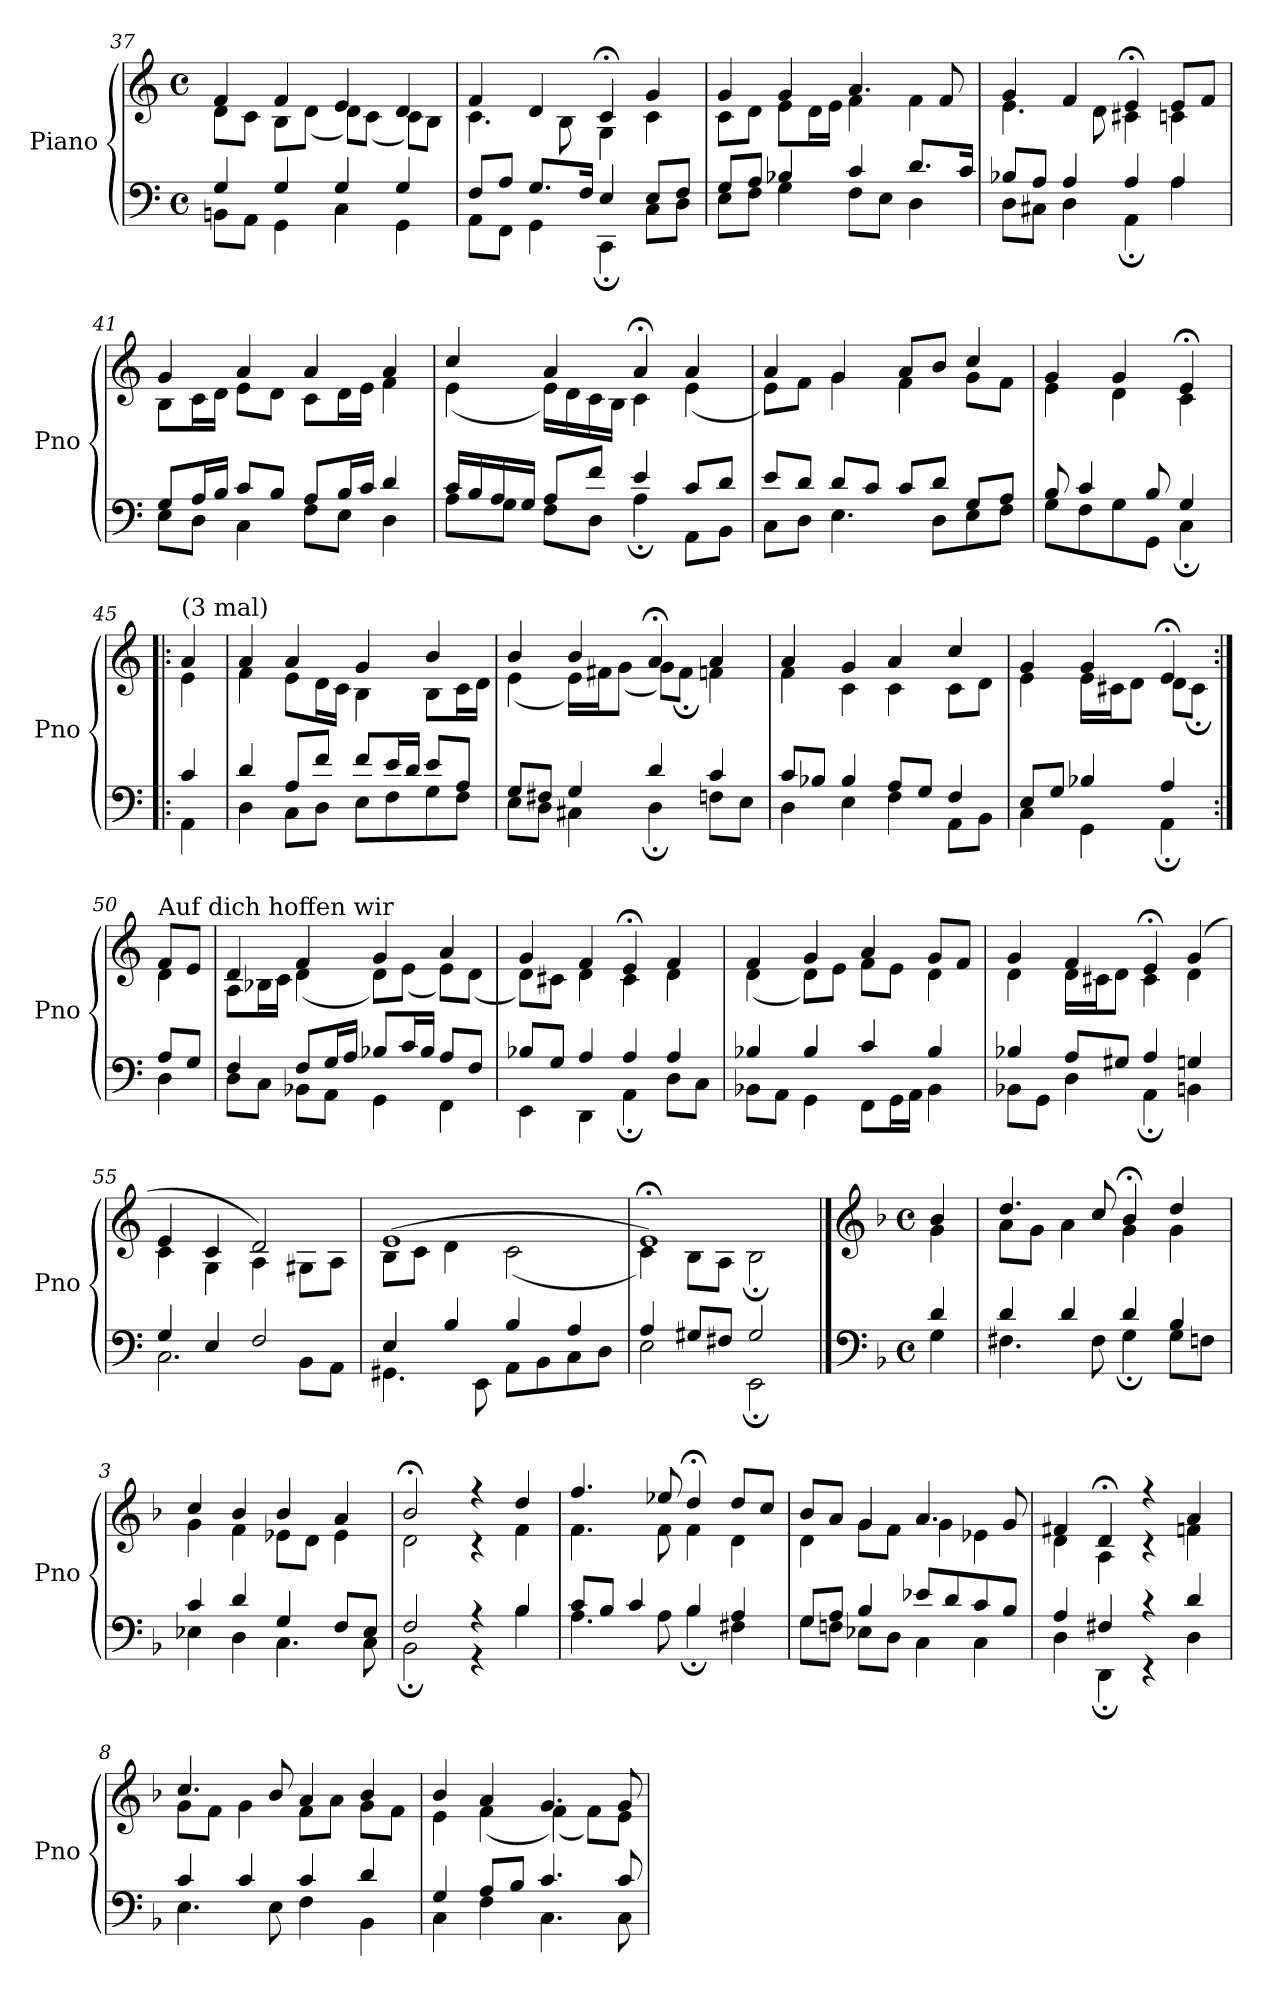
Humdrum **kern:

**kern	**kern
*part1	*part1
*staff2	*staff1
*I"Piano	*
*I'Pno	*
*clefF4	*clefG2
*k[]	*k[]
*M4/4	*M4/4
*met(c)	*met(c)
=37	=37
*^	*^
4G/	8BBn\L	4f/	8d\L
.	8AA\J	.	8c\J
4G/	4GG\	4f/	8B\L
.	.	.	(<8d\J
4G/	4C\	4e/	8d\L)
.	.	.	(<8c\J
4G/	4GG\	4d/	8c\L)
.	.	.	8B\J
=38	=38	=38	=38
8F/L	8AA\L	4f/	4.c\
8A/J	8FF\J	.	.
8.G/L	4GG\	4d/	.
.	.	.	8B\
16F/Jk	.	.	.
4E/	4CC;\	4c;</	4G\
8E/L	8C\L	4g/	4c\
8F/J	8D\J	.	.
=39	=39	=39	=39
8G/L	8E\L	4g/	8c\L
8A/J	8F\J	.	8d\J
4B-X/	4G\	4g/	8e\L
.	.	.	16d\L
.	.	.	16e\JJ
4c/	8F\L	4.a/	4f\
.	8E\J	.	.
8.d/L	4D\	.	4f\
.	.	8f/	.
16c/Jk	.	.	.
=40	=40	=40	=40
8B-X/L	8D\L	4g/	4.e\
8A/J	8C#X\J	.	.
4A/	4D\	4f/	.
.	.	.	8d\
4A/	4AA;\	4e;</	4c#X\
4A/	4A\	8e/L	4cn\
.	.	8f/J	.
=41	=41	=41	=41
8G/L	8E\L	4g/	8B\L
16A/L	8D\J	.	16c\L
16B/JJ	.	.	16d\JJ
8c/L	4C\	4a/	8e\L
8B/J	.	.	8d\J
8A/L	8F\L	4a/	8c\L
16B/L	8E\J	.	16d\L
16c/JJ	.	.	16e\JJ
4d/	4D\	4a/	4f\
=42	=42	=42	=42
16c/LL	8A\L	4cc/	(<4e\
16B/	.	.	.
16A/	8G\J	.	.
16G/JJ	.	.	.
8A/L	8F\L	4a/	16e\LL)
.	.	.	16d\
8f/J	8D\J	.	16c\
.	.	.	16B\JJ
4e/	4A;\	4a;</	4c\
8c/L	8AA\L	4a/	(<4e\
8d/J	8BB\J	.	.
=43	=43	=43	=43
8e/L	8C\L	4a/	8e\L)
8d/J	8D\J	.	8f\J
8d/L	4.E\	4g/	4g\
8c/J	.	.	.
8c/L	.	8a/L	4f\
8d/J	8D\L	8b/J	.
8G/L	8E\	4cc/	8g\L
8A/J	8F\J	.	8f\J
=44	=44	=44	=44
8B/	8G\L	4g/	4e\
4c/	8F\	.	.
.	8G\	4g/	4d\
8B/	8GG\J	.	.
4G/	4C;\	4e;</	4c\
=45!|:	=45!|:	=45!|:	=45!|:
!	!	!LO:TX:a:t=(3 mal)	!
4c/	4AA\	4a/	4e\
=46	=46	=46	=46
4d/	4D\	4a/	4f\
8A/L	8C\L	4a/	8e\L
8f/J	8D\J	.	16d\L
.	.	.	16c\JJ
8f/L	8E\L	4g/	4B\
16e/L	8F\	.	.
16d/JJ	.	.	.
8e/L	8G\	4b/	8B\L
8A/J	8F\J	.	16c\L
.	.	.	16d\JJ
=47	=47	=47	=47
8G/L	8E\L	4b/	(<4e\
8F#X/J	8D\J	.	.
4G/	4C#X\	4b/	16e\LL)
.	.	.	16f#X\J
.	.	.	(<8g\J
4d/	4D;\	4a;</	8g\L)
.	.	.	8f#;\J
4c/	8Fn\L	4a/	4fn\
.	8E\J	.	.
=48	=48	=48	=48
8c/L	4D\	4a/	4f\
8B-X/J	.	.	.
4B-/	4E\	4g/	4c\
8A/L	4F\	4a/	4c\
8G/J	.	.	.
4F/	8AA\L	4cc/	8c\L
.	8BB\J	.	8d\J
=49	=49	=49	=49
8E/L	4C\	4g/	4e\
8G/J	.	.	.
4B-X/	4GG\	4g/	16e\LL
.	.	.	16c#X\J
.	.	.	8d\J
4A/	4AA;\	4e;</	8d\L
.	.	.	8c#;\J
=50:|!	=50:|!	=50:|!	=50:|!
!	!	!LO:TX:a:t=Auf dich hoffen wir	!
8A/L	4D\	8f/L	4d\
8G/J	.	8e/J	.
=51	=51	=51	=51
4F/	8D\L	4d/	8A\L
.	8C\J	.	16B-X\L
.	.	.	16c\JJ
8F/L	8BB-X\L	4f/	(<4d\
16G/L	8AA\J	.	.
16A/JJ	.	.	.
8B-X/L	4GG\	4g/	8d\L)
16c/L	.	.	(<8e\J
16B-/JJ	.	.	.
8A/L	4FF\	4a/	8e\L)
8F/J	.	.	(<8d\J
=52	=52	=52	=52
8B-X/L	4EE\	4g/	8d\L)
8G/J	.	.	8c#X\J
4A/	4DD\	4f/	4d\
4A/	4AA;\	4e;</	4c#\
4A/	8D\L	4f/	4d\
.	8C\J	.	.
=53	=53	=53	=53
4B-X/	8BB-X\L	4f/	(<4d\
.	8AA\J	.	.
4B-/	4GG\	4g/	8d\L)
.	.	.	8e\J
4c/	8FF\L	4a/	8f\L
.	16GG\L	.	8e\J
.	16AA\JJ	.	.
4B-/	4BB-\	8g/L	4d\
.	.	8f/J	.
=54	=54	=54	=54
4B-X/	8BB-X\L	4g/	4d\
.	8GG\J	.	.
8A/L	4D\	4f/	16d\LL
.	.	.	16c#X\J
8G#X/J	.	.	8d\J
4A/	4AA;\	4e;</	4c#\
4Gn/	4BBn\	(>4g/	4d\
=55	=55	=55	=55
4G/	2.C\	4e/	4c\
4E/	.	4c/	4G\
2F/	.	2d/)	4A\
.	8BB\L	.	8G#X\L
.	8AA\J	.	8A\J
=56	=56	=56	=56
4E/	4.GG#X\	(>1e	8B\L
.	.	.	8c\J
4B/	.	.	4d\
.	8EE\	.	.
4B/	8AA\L	.	(<2c\
.	8BB\	.	.
4A/	8C\	.	.
.	8D\J	.	.
=57	=57	=57	=57
4A/	2E\	1e;<)	4c\)
8G#X/L	.	.	8B\L
8F#X/J	.	.	8A\J
2G#/	2EE;\	.	2B;\
==1	==1	==1	==1
*clefF4	*	*clefG2	*
*k[b-]	*	*k[b-]	*
*M4/4	*	*M4/4	*
*met(c)	*	*met(c)	*
4d/	4G\	4b-/	4g\
=2	=2	=2	=2
4d/	4.F#X\	4.dd/	8a\L
.	.	.	8g\J
4d/	.	.	4a\
.	8F#\	8cc/	.
4d/	4G;\	4b-;</	4g\
4B-/	8G\L	4dd/	4g\
.	8Fn\J	.	.
=3	=3	=3	=3
4c/	4E-X\	4cc/	4g\
4d/	4D\	4b-/	4f\
4G/	4.C\	4b-/	8e-X\L
.	.	.	8d\J
8F/L	.	4a/	4e-\
8E-/J	8C\	.	.
=4	=4	=4	=4
2F/	2BB-;\	2b-;</	2d\
4r	4r	4r	4r
4B-/	4B-\	4dd/	4f\
=5	=5	=5	=5
8c/L	4.A\	4.ff/	4.f\
8B-/J	.	.	.
4c/	.	.	.
.	8A\	8ee-X/	8f\
4B-/	4B-;\	4dd;</	4f\
4A/	4F#X\	8dd/L	4d\
.	.	8cc/J	.
=6	=6	=6	=6
8G/L	8G\L	8b-/L	4d\
8A/J	8Fn\J	8a/J	.
4B-/	8E-X\L	4g/	8g\L
.	8D\J	.	8f\J
8e-X/L	4C\	4.a/	4g\
8d/	.	.	.
8c/	4C\	.	4e-X\
8B-/J	.	8g/	.
=7	=7	=7	=7
4A/	4D\	4f#X/	4d\
4F#X/	4DD;\	4d;</	4A\
4r	4r	4r	4r
4d/	4D\	4a/	4fn\
=8	=8	=8	=8
4c/	4.E\	4.cc/	8g\L
.	.	.	8f\J
4c/	.	.	4g\
.	8E\	8b-/	.
4c/	4F\	4a/	8f\L
.	.	.	8a\J
4d/	4BB-\	4b-/	8g\L
.	.	.	8f\J
=9	=9	=9	=9
4G/	4C\	4b-/	4e\
8A/L	4F\	4a/	(<4f\
8B-/J	.	.	.
4.c/	4.C\	4.g/	(<4f\)
.	.	.	8f\L)
8c/	8C\	8g/	8e\J
*v	*v	*	*
*	*v	*v
=	=
*-	*-
